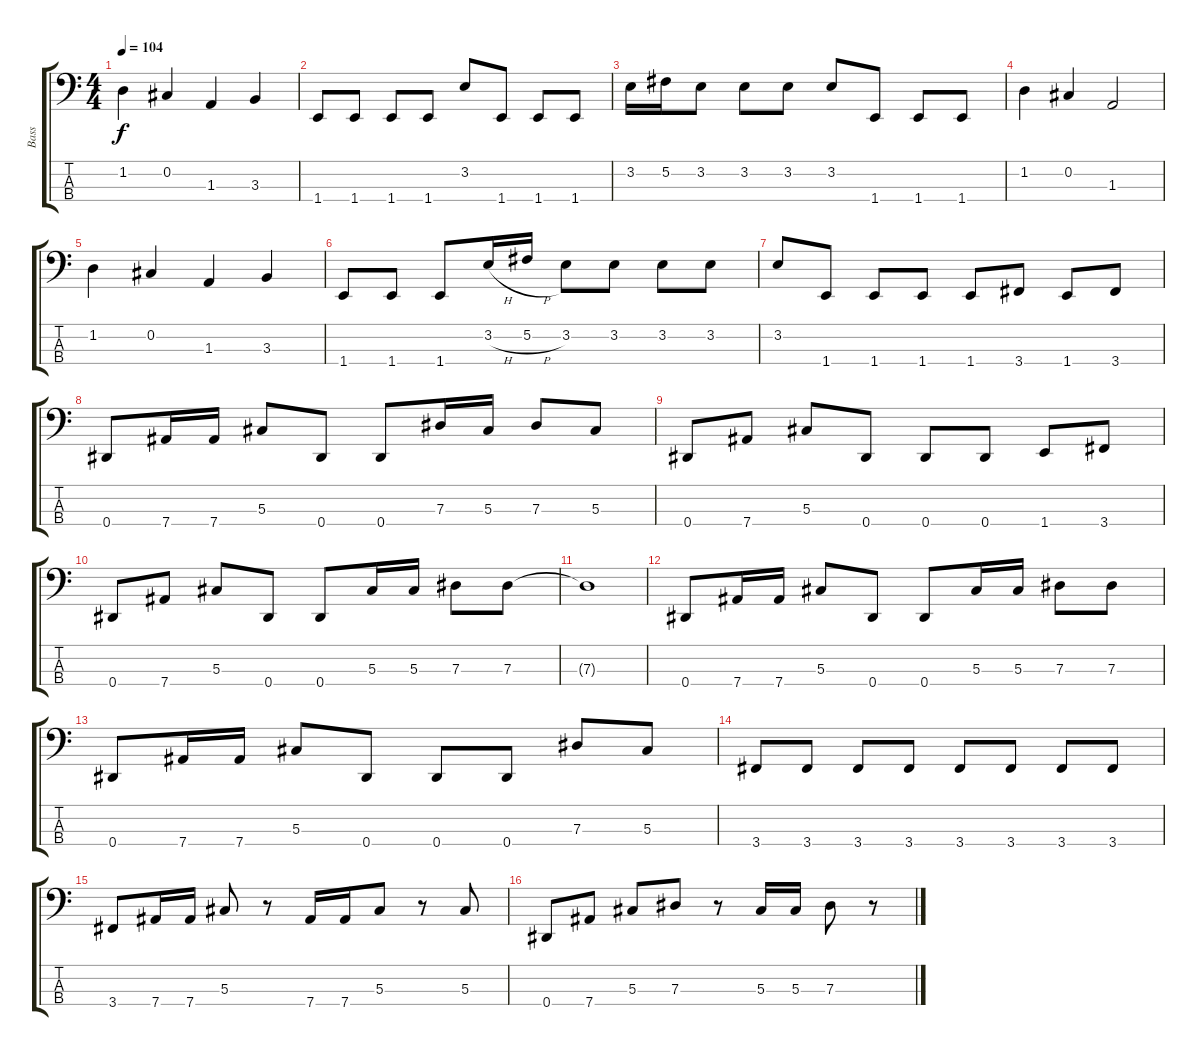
\track ("Bass" "Bass") {instrument electricbasspick}
\staff {score tabs}
\tuning (Gb2 Db2 Ab1 Eb1) {hide}
\ts (4 4)
\tempo 104
\clef f4
\ks c
1.2.4{dy f} 0.2.4 1.3.4 3.3.4 |
1.4.8 1.4.8 1.4.8 1.4.8 3.2.8 1.4.8 1.4.8 1.4.8 |
3.2.16 5.2.16 3.2.8 3.2.8 3.2.8 3.2.8 1.4.8 1.4.8 1.4.8 |
1.2.4 0.2.4 1.3.2 |
1.2.4 0.2.4 1.3.4 3.3.4 |
1.4.8 1.4.8 1.4.8 3.2{h}.16 5.2{h}.16 3.2.8 3.2.8 3.2.8 3.2.8 |
3.2.8 1.4.8 1.4.8 1.4.8 1.4.8 3.4.8 1.4.8 3.4.8 |
0.4.8 7.4.16 7.4.16 5.3.8 0.4.8 0.4.8 7.3.16 5.3.16 7.3.8 5.3.8 |
0.4.8 7.4.8 5.3.8 0.4.8 0.4.8 0.4.8 1.4.8 3.4.8 |
0.4.8 7.4.8 5.3.8 0.4.8 0.4.8 5.3.16 5.3.16 7.3.8 7.3.8 |
7.3{t}.1 |
0.4.8 7.4.16 7.4.16 5.3.8 0.4.8 0.4.8 5.3.16 5.3.16 7.3.8 7.3.8 |
0.4.8 7.4.16 7.4.16 5.3.8 0.4.8 0.4.8 0.4.8 7.3.8 5.3.8 |
3.4.8 3.4.8 3.4.8 3.4.8 3.4.8 3.4.8 3.4.8 3.4.8 |
3.4.8 7.4.16 7.4.16 5.3.8 r.8 7.4.16 7.4.16 5.3.8 r.8 5.3.8 |
0.4.8 7.4.8 5.3.8 7.3.8 r.8 5.3.16 5.3.16 7.3.8 r.8
